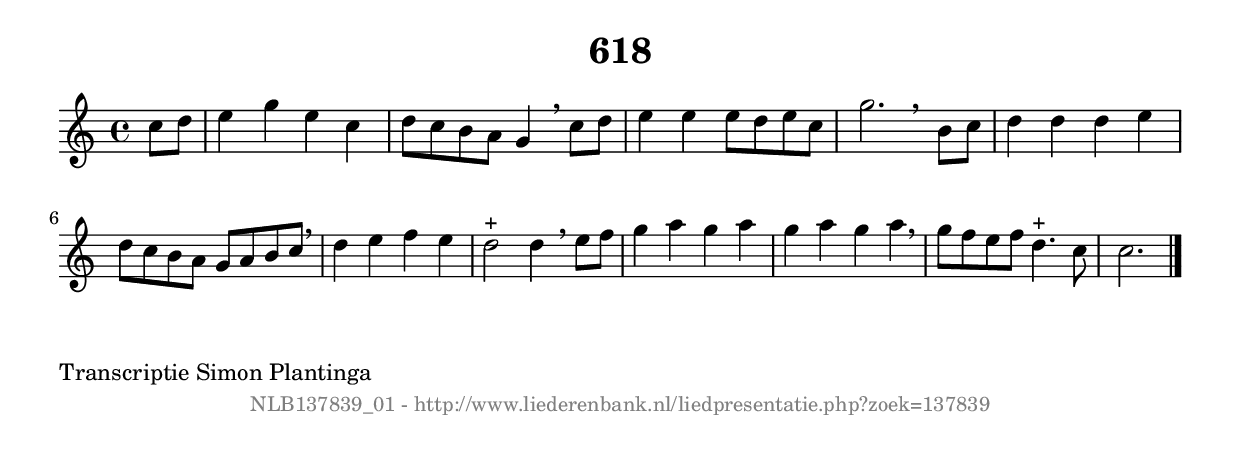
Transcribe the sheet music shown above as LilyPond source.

%
% produced by wce2krn 1.64 (7 June 2014)
%
\version"2.16"
#(append! paper-alist '(("long" . (cons (* 210 mm) (* 2000 mm)))))
#(set-default-paper-size "long")
sb = {\breathe}
mBreak = {\breathe }
bBreak = {\breathe }
x = {\once\override NoteHead #'style = #'cross }
gl=\glissando
itime={\override Staff.TimeSignature #'stencil = ##f }
ficta = {\once\set suggestAccidentals = ##t}
fine = {\once\override Score.RehearsalMark #'self-alignment-X = #1 \mark \markup {\italic{Fine}}}
dc = {\once\override Score.RehearsalMark #'self-alignment-X = #1 \mark \markup {\italic{D.C.}}}
dcf = {\once\override Score.RehearsalMark #'self-alignment-X = #1 \mark \markup {\italic{D.C. al Fine}}}
dcc = {\once\override Score.RehearsalMark #'self-alignment-X = #1 \mark \markup {\italic{D.C. al Coda}}}
ds = {\once\override Score.RehearsalMark #'self-alignment-X = #1 \mark \markup {\italic{D.S.}}}
dsf = {\once\override Score.RehearsalMark #'self-alignment-X = #1 \mark \markup {\italic{D.S. al Fine}}}
dsc = {\once\override Score.RehearsalMark #'self-alignment-X = #1 \mark \markup {\italic{D.S. al Coda}}}
pv = {\set Score.repeatCommands = #'((volta "1"))}
sv = {\set Score.repeatCommands = #'((volta "2"))}
tv = {\set Score.repeatCommands = #'((volta "3"))}
qv = {\set Score.repeatCommands = #'((volta "4"))}
xv = {\set Score.repeatCommands = #'((volta #f))}
\header{ tagline = ""
title = "618"
}
\score {{
\key c \major
\relative g'
{
\set melismaBusyProperties = #'()
\partial 32*8
\time 4/4
\tempo 4=120
\override Score.MetronomeMark #'transparent = ##t
\override Score.RehearsalMark #'break-visibility = #(vector #t #t #f)
c8 d8 | e4 g4 e4 c4 | d8 c8 b8 a8 g4 \sb c8 d8 | e4 e4 e8 d8 e8 c8 | g'2. \bar ":|:" \bBreak
b,8 c8 | d4 d4 d4 e4 | d8 c8 b8 a8 g8 a8 b8 c8 \sb | d4 e4 f4 e4 | d2^"+" d4 \mBreak
e8 f8 | g4 a4 g4 a4 | g4 a4 g4 a4 \sb | g8 f8 e8 f8 d4.^"+" c8 | c2. \bar "|."
 }}
 \midi { }
 \layout {
            indent = 0.0\cm
}
}
\markup { \wordwrap-string #" 
Transcriptie Simon Plantinga
"}
\markup { \vspace #0 } \markup { \with-color #grey \fill-line { \center-column { \smaller "NLB137839_01 - http://www.liederenbank.nl/liedpresentatie.php?zoek=137839" } } }
